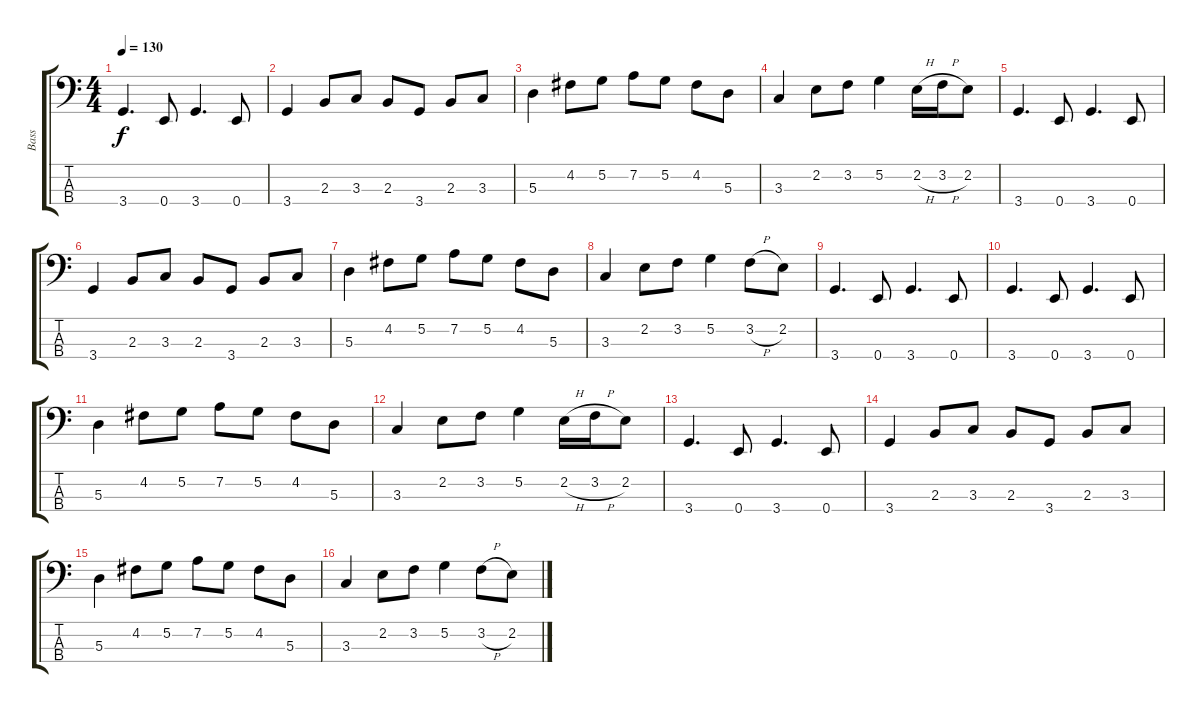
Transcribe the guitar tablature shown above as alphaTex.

\track ("Bass" "Bass") {instrument electricbassfinger}
\staff {score tabs}
\tuning (G2 D2 A1 E1) {hide}
\ts (4 4)
\tempo 130
\clef f4
\ks c
3.4.4{d dy f} 0.4.8 3.4.4{d} 0.4.8 |
3.4.4 2.3.8 3.3.8 2.3.8 3.4.8 2.3.8 3.3.8 |
5.3.4 4.2.8 5.2.8 7.2.8 5.2.8 4.2.8 5.3.8 |
3.3.4 2.2.8 3.2.8 5.2.4 2.2{h}.16 3.2{h}.16 2.2.8 |
3.4.4{d} 0.4.8 3.4.4{d} 0.4.8 |
3.4.4 2.3.8 3.3.8 2.3.8 3.4.8 2.3.8 3.3.8 |
5.3.4 4.2.8 5.2.8 7.2.8 5.2.8 4.2.8 5.3.8 |
3.3.4 2.2.8 3.2.8 5.2.4 3.2{h}.8 2.2.8 |
3.4.4{d} 0.4.8 3.4.4{d} 0.4.8 |
3.4.4{d} 0.4.8 3.4.4{d} 0.4.8 |
5.3.4 4.2.8 5.2.8 7.2.8 5.2.8 4.2.8 5.3.8 |
3.3.4 2.2.8 3.2.8 5.2.4 2.2{h}.16 3.2{h}.16 2.2.8 |
3.4.4{d} 0.4.8 3.4.4{d} 0.4.8 |
3.4.4 2.3.8 3.3.8 2.3.8 3.4.8 2.3.8 3.3.8 |
5.3.4 4.2.8 5.2.8 7.2.8 5.2.8 4.2.8 5.3.8 |
3.3.4 2.2.8 3.2.8 5.2.4 3.2{h}.8 2.2.8
